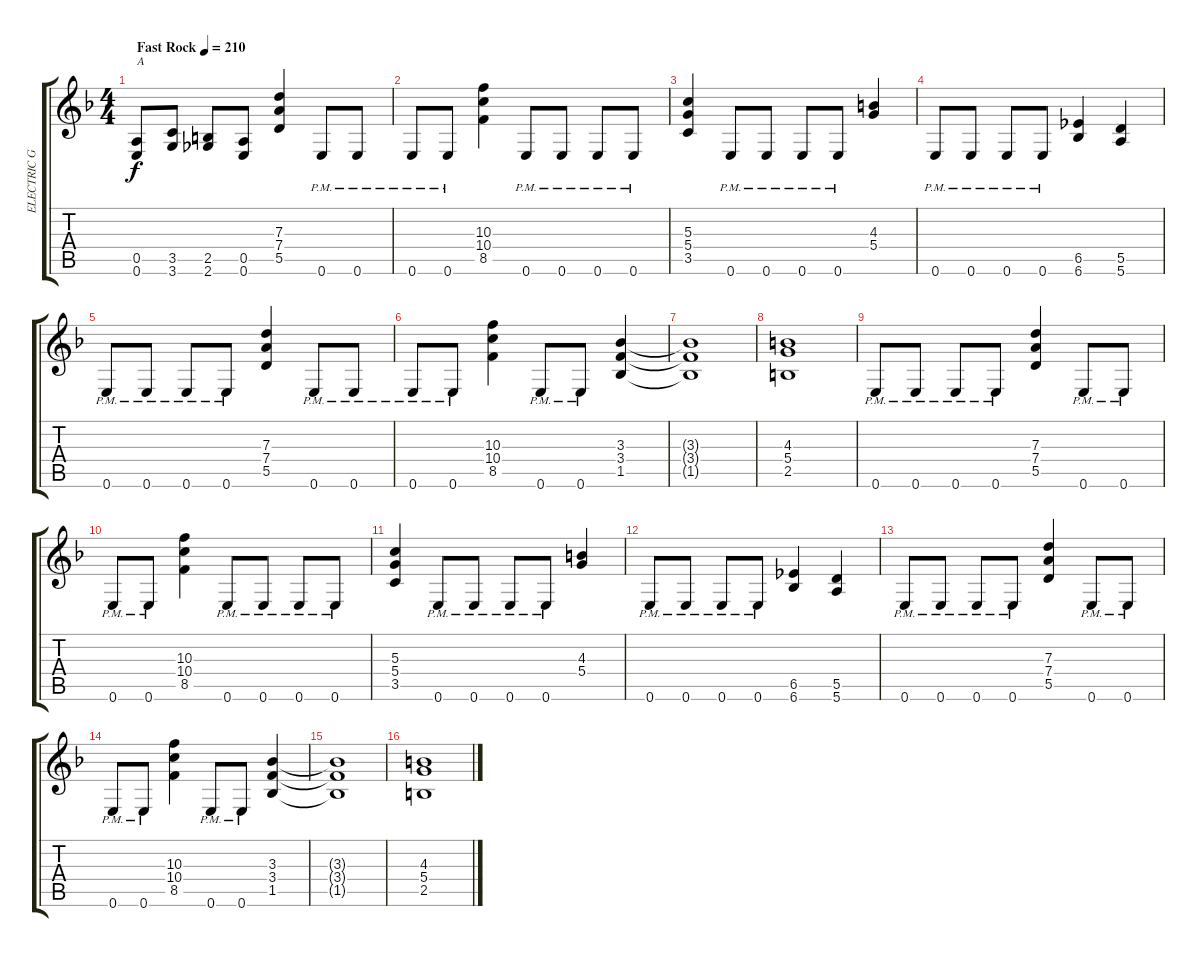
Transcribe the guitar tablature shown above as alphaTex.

\track ("ELECTRIC GUITAR 1" "ELECTRIC G") {instrument overdrivenguitar}
\staff {score tabs}
\tuning (E4 B3 G3 D3 A2 E2) {hide}
\ts (4 4)
\tempo (210 "Fast Rock")
\clef g2
\ks f
(0.5 0.6).8{txt "A " dy f instrument overdrivenguitar} (3.5 3.6).8 (2.5 2.6).8 (0.5 0.6).8 (7.3 7.4 5.5).4 0.6{pm}.8 0.6{pm}.8 |
0.6{pm}.8 0.6{pm}.8 (10.3 10.4 8.5).4 0.6{pm}.8 0.6{pm}.8 0.6{pm}.8 0.6{pm}.8 |
(5.3 5.4 3.5).4 0.6{pm}.8 0.6{pm}.8 0.6{pm}.8 0.6{pm}.8 (4.3 5.4).4 |
0.6{pm}.8 0.6{pm}.8 0.6{pm}.8 0.6{pm}.8 (6.5 6.6).4 (5.5 5.6).4 |
0.6{pm}.8 0.6{pm}.8 0.6{pm}.8 0.6{pm}.8 (7.3 7.4 5.5).4 0.6{pm}.8 0.6{pm}.8 |
0.6{pm}.8 0.6{pm}.8 (10.3 10.4 8.5).4 0.6{pm}.8 0.6{pm}.8 (3.3 3.4 1.5).4 |
(3.3{t} 3.4{t} 1.5{t}).1 |
(4.3 5.4 2.5).1 |
0.6{pm}.8 0.6{pm}.8 0.6{pm}.8 0.6{pm}.8 (7.3 7.4 5.5).4 0.6{pm}.8 0.6{pm}.8 |
0.6{pm}.8 0.6{pm}.8 (10.3 10.4 8.5).4 0.6{pm}.8 0.6{pm}.8 0.6{pm}.8 0.6{pm}.8 |
(5.3 5.4 3.5).4 0.6{pm}.8 0.6{pm}.8 0.6{pm}.8 0.6{pm}.8 (4.3 5.4).4 |
0.6{pm}.8 0.6{pm}.8 0.6{pm}.8 0.6{pm}.8 (6.5 6.6).4 (5.5 5.6).4 |
0.6{pm}.8 0.6{pm}.8 0.6{pm}.8 0.6{pm}.8 (7.3 7.4 5.5).4 0.6{pm}.8 0.6{pm}.8 |
0.6{pm}.8 0.6{pm}.8 (10.3 10.4 8.5).4 0.6{pm}.8 0.6{pm}.8 (3.3 3.4 1.5).4 |
(3.3{t} 3.4{t} 1.5{t}).1 |
(4.3 5.4 2.5).1
